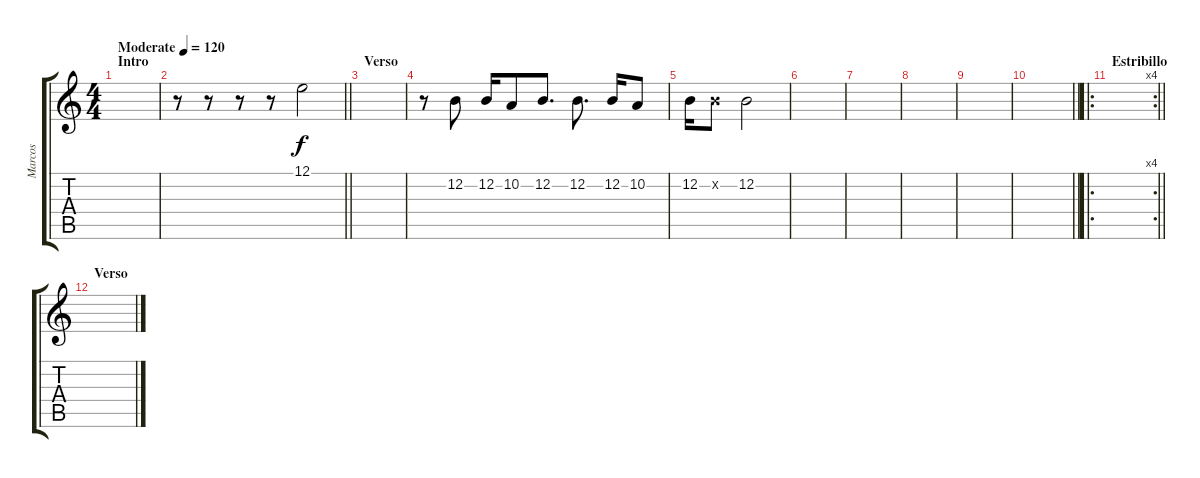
\track ("Marcos" "Marcos") {instrument lead6voice}
\staff {score tabs}
\tuning (E4 B3 G3 D3 A2 E2) {hide}
\ts (4 4)
\section ("" "Intro")
\tempo (120 "Moderate")
\clef g2
\ks c
|
\barLineRight lightlight
r.8 r.8 r.8 r.8 12.1.2 |
\section ("" "Verso")
|
r.8 12.2.8 12.2.16 10.2.8 12.2.8{d} 12.2.8{d} 12.2.16 10.2.8 |
12.2.16 12.2{x}.8 12.2.2 |
|
|
|
|
\barLineRight lightlight
|
\ro
\rc 4
\section ("" "Estribillo")
\barLineRight lightlight
|
\section ("" "Verso")
